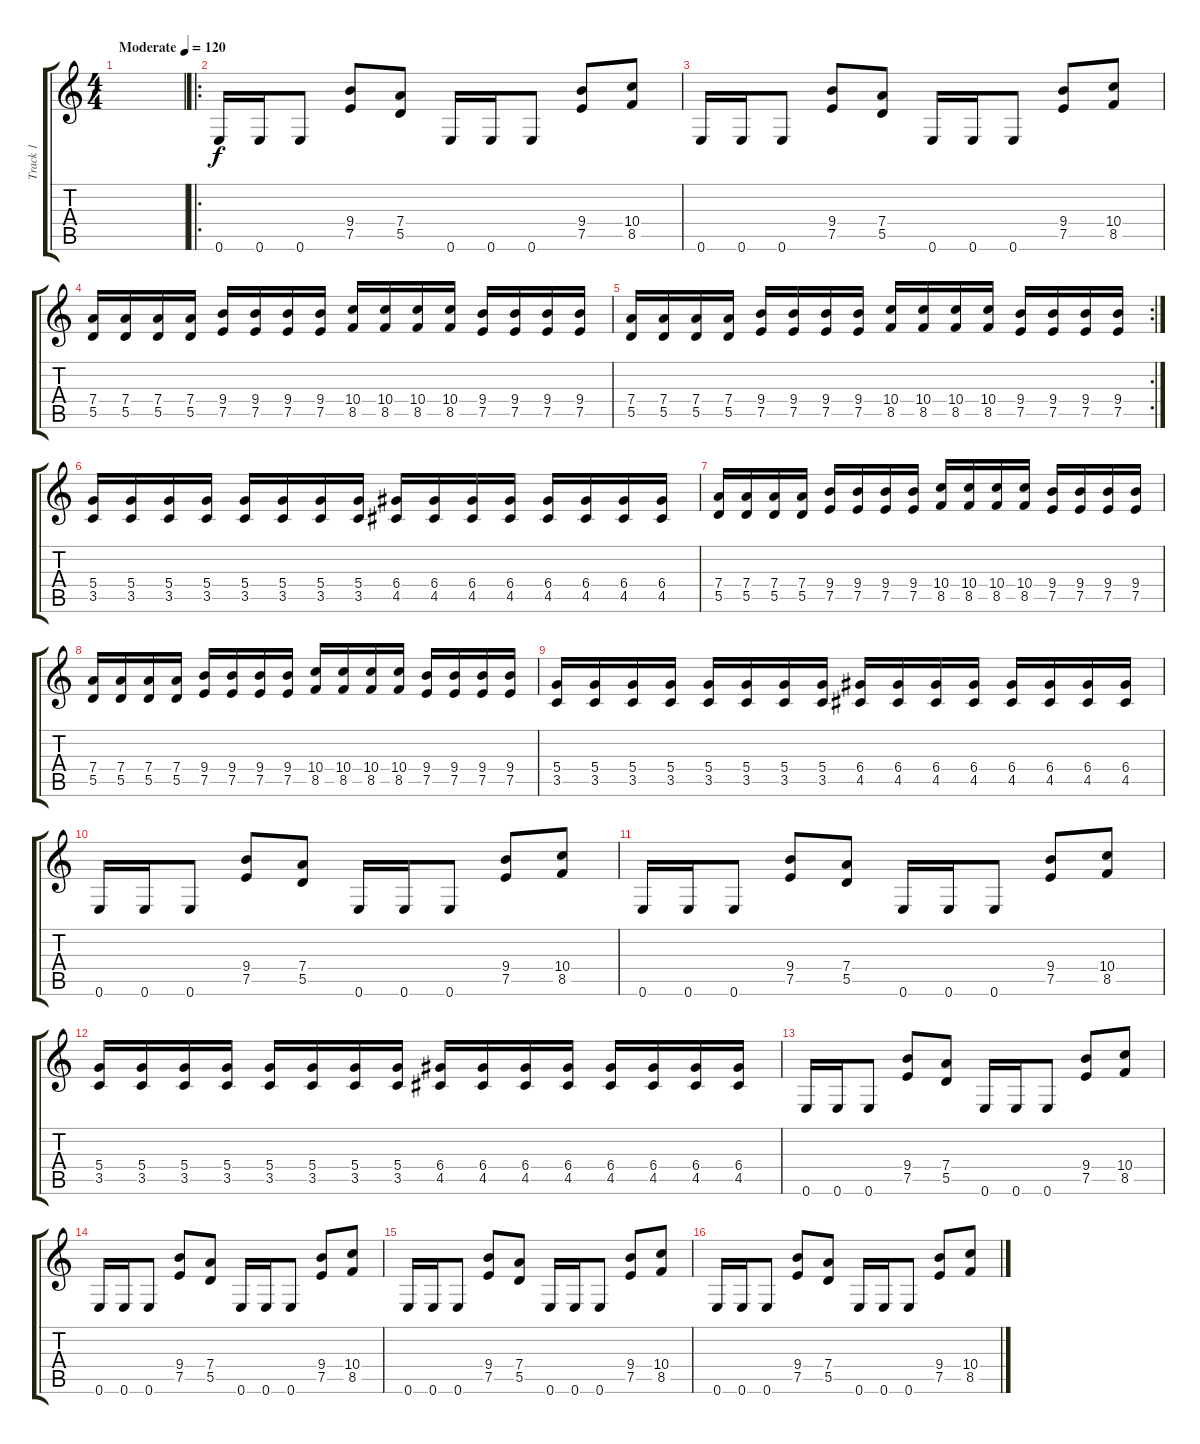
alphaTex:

\track ("Track 1" "Track 1") {instrument distortionguitar}
\staff {score tabs}
\tuning (E4 B3 G3 D3 A2 E2) {hide}
\ts (4 4)
\tempo (120 "Moderate")
\clef g2
\ks c
|
\ro
0.6.16 0.6.16 0.6.8 (9.4 7.5).8 (7.4 5.5).8 0.6.16 0.6.16 0.6.8 (9.4 7.5).8 (10.4 8.5).8 |
0.6.16 0.6.16 0.6.8 (9.4 7.5).8 (7.4 5.5).8 0.6.16 0.6.16 0.6.8 (9.4 7.5).8 (10.4 8.5).8 |
(7.4 5.5).16 (7.4 5.5).16 (7.4 5.5).16 (7.4 5.5).16 (9.4 7.5).16 (9.4 7.5).16 (9.4 7.5).16 (9.4 7.5).16 (10.4 8.5).16 (10.4 8.5).16 (10.4 8.5).16 (10.4 8.5).16 (9.4 7.5).16 (9.4 7.5).16 (9.4 7.5).16 (9.4 7.5).16 |
\rc 2
(7.4 5.5).16 (7.4 5.5).16 (7.4 5.5).16 (7.4 5.5).16 (9.4 7.5).16 (9.4 7.5).16 (9.4 7.5).16 (9.4 7.5).16 (10.4 8.5).16 (10.4 8.5).16 (10.4 8.5).16 (10.4 8.5).16 (9.4 7.5).16 (9.4 7.5).16 (9.4 7.5).16 (9.4 7.5).16 |
(5.4 3.5).16 (5.4 3.5).16 (5.4 3.5).16 (5.4 3.5).16 (5.4 3.5).16 (5.4 3.5).16 (5.4 3.5).16 (5.4 3.5).16 (6.4 4.5).16 (6.4 4.5).16 (6.4 4.5).16 (6.4 4.5).16 (6.4 4.5).16 (6.4 4.5).16 (6.4 4.5).16 (6.4 4.5).16 |
(7.4 5.5).16 (7.4 5.5).16 (7.4 5.5).16 (7.4 5.5).16 (9.4 7.5).16 (9.4 7.5).16 (9.4 7.5).16 (9.4 7.5).16 (10.4 8.5).16 (10.4 8.5).16 (10.4 8.5).16 (10.4 8.5).16 (9.4 7.5).16 (9.4 7.5).16 (9.4 7.5).16 (9.4 7.5).16 |
(7.4 5.5).16 (7.4 5.5).16 (7.4 5.5).16 (7.4 5.5).16 (9.4 7.5).16 (9.4 7.5).16 (9.4 7.5).16 (9.4 7.5).16 (10.4 8.5).16 (10.4 8.5).16 (10.4 8.5).16 (10.4 8.5).16 (9.4 7.5).16 (9.4 7.5).16 (9.4 7.5).16 (9.4 7.5).16 |
(5.4 3.5).16 (5.4 3.5).16 (5.4 3.5).16 (5.4 3.5).16 (5.4 3.5).16 (5.4 3.5).16 (5.4 3.5).16 (5.4 3.5).16 (6.4 4.5).16 (6.4 4.5).16 (6.4 4.5).16 (6.4 4.5).16 (6.4 4.5).16 (6.4 4.5).16 (6.4 4.5).16 (6.4 4.5).16 |
0.6.16 0.6.16 0.6.8 (9.4 7.5).8 (7.4 5.5).8 0.6.16 0.6.16 0.6.8 (9.4 7.5).8 (10.4 8.5).8 |
0.6.16 0.6.16 0.6.8 (9.4 7.5).8 (7.4 5.5).8 0.6.16 0.6.16 0.6.8 (9.4 7.5).8 (10.4 8.5).8 |
(5.4 3.5).16 (5.4 3.5).16 (5.4 3.5).16 (5.4 3.5).16 (5.4 3.5).16 (5.4 3.5).16 (5.4 3.5).16 (5.4 3.5).16 (6.4 4.5).16 (6.4 4.5).16 (6.4 4.5).16 (6.4 4.5).16 (6.4 4.5).16 (6.4 4.5).16 (6.4 4.5).16 (6.4 4.5).16 |
0.6.16 0.6.16 0.6.8 (9.4 7.5).8 (7.4 5.5).8 0.6.16 0.6.16 0.6.8 (9.4 7.5).8 (10.4 8.5).8 |
0.6.16 0.6.16 0.6.8 (9.4 7.5).8 (7.4 5.5).8 0.6.16 0.6.16 0.6.8 (9.4 7.5).8 (10.4 8.5).8 |
0.6.16 0.6.16 0.6.8 (9.4 7.5).8 (7.4 5.5).8 0.6.16 0.6.16 0.6.8 (9.4 7.5).8 (10.4 8.5).8 |
0.6.16 0.6.16 0.6.8 (9.4 7.5).8 (7.4 5.5).8 0.6.16 0.6.16 0.6.8 (9.4 7.5).8 (10.4 8.5).8
